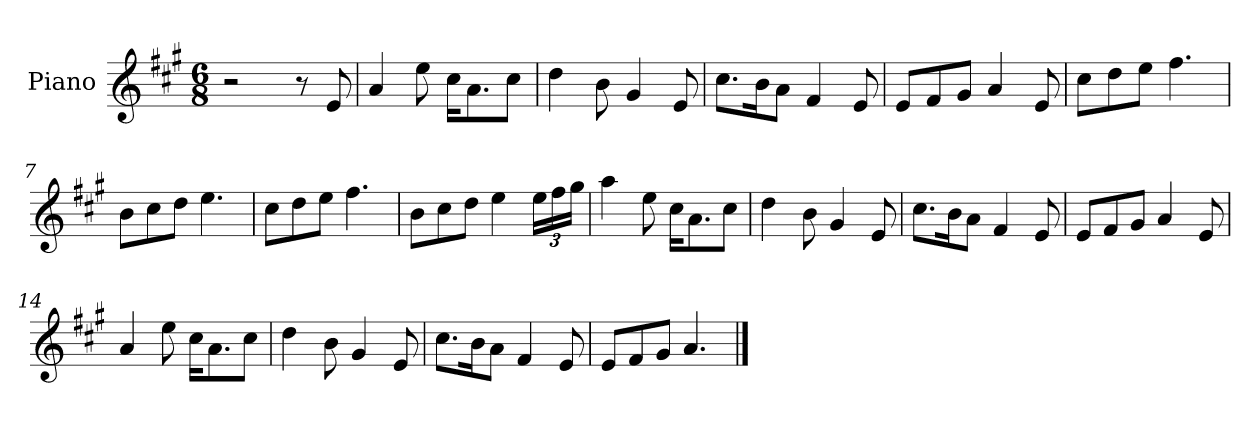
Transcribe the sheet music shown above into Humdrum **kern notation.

**kern
*part1
*staff1
*I"Piano
*I'Pno
*clefG2
*k[f#c#g#]
*M6/8
=1
2r
8r
8e/
=2
4a/
8ee\
16cc#\KL
8.a\
8cc#\J
=3
4dd\
8b\
4g#/
8e/
=4
8.cc#\L
16b\K
8a\J
4f#/
8e/
=5
8e/L
8f#/
8g#/J
4a/
8e/
=6
8cc#\L
8dd\
8ee\J
4.ff#\
=7
8b\L
8cc#\
8dd\J
4.ee\
=8
8cc#\L
8dd\
8ee\J
4.ff#\
=9
8b\L
8cc#\
8dd\J
4ee\
24ee\LL
24ff#\
24gg#\JJ
=10
4aa\
8ee\
16cc#\KL
8.a\
8cc#\J
=11
4dd\
8b\
4g#/
8e/
=12
8.cc#\L
16b\K
8a\J
4f#/
8e/
=13
8e/L
8f#/
8g#/J
4a/
8e/
=14
4a/
8ee\
16cc#\KL
8.a\
8cc#\J
=15
4dd\
8b\
4g#/
8e/
=16
8.cc#\L
16b\K
8a\J
4f#/
8e/
=17
8e/L
8f#/
8g#/J
4.a/
==
*-
